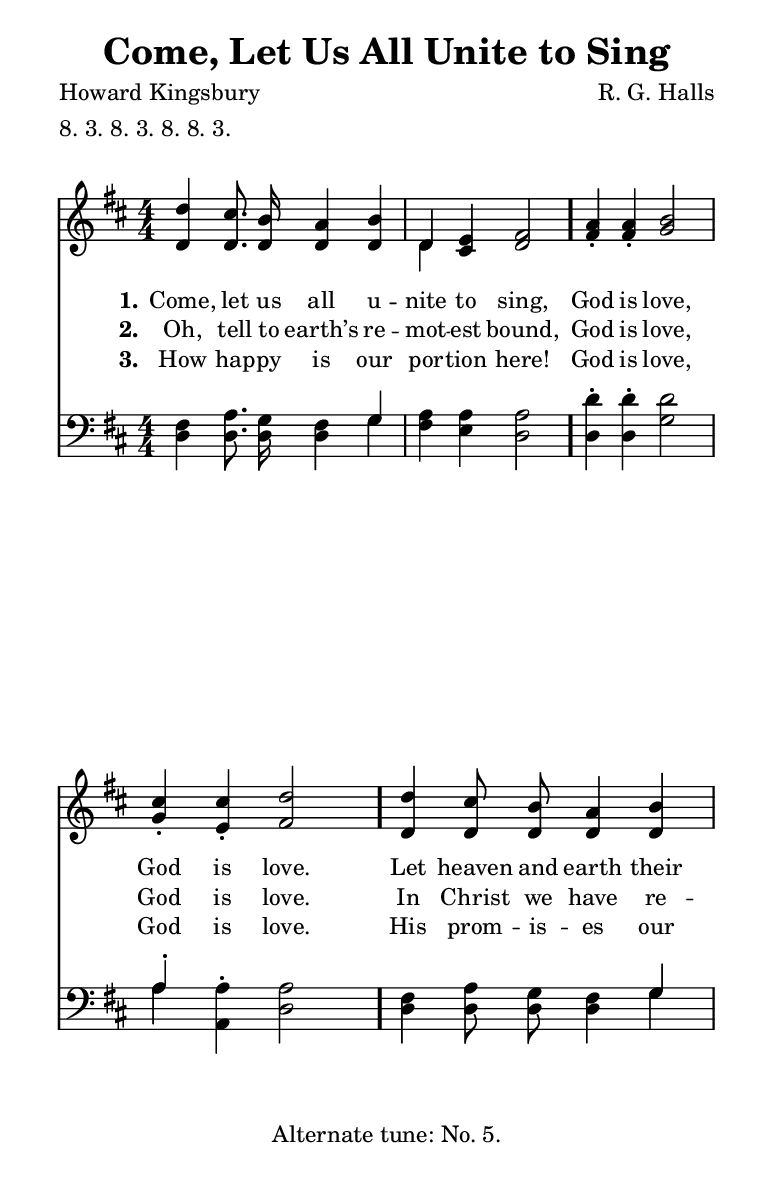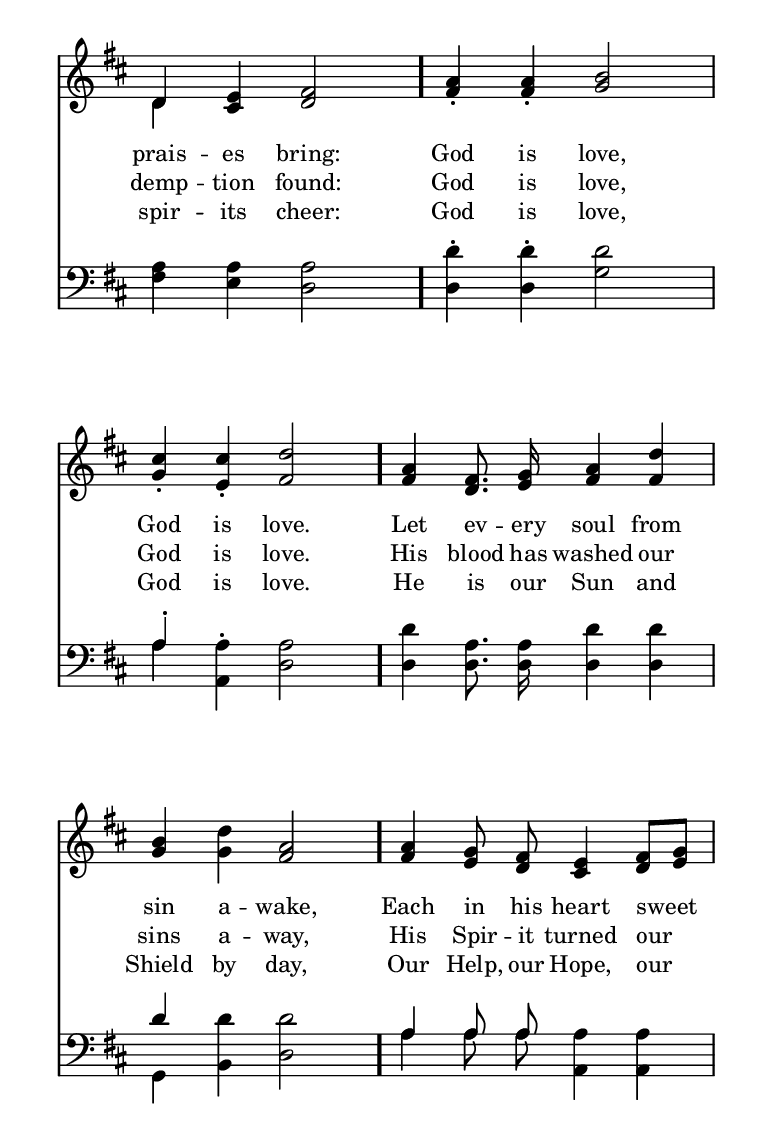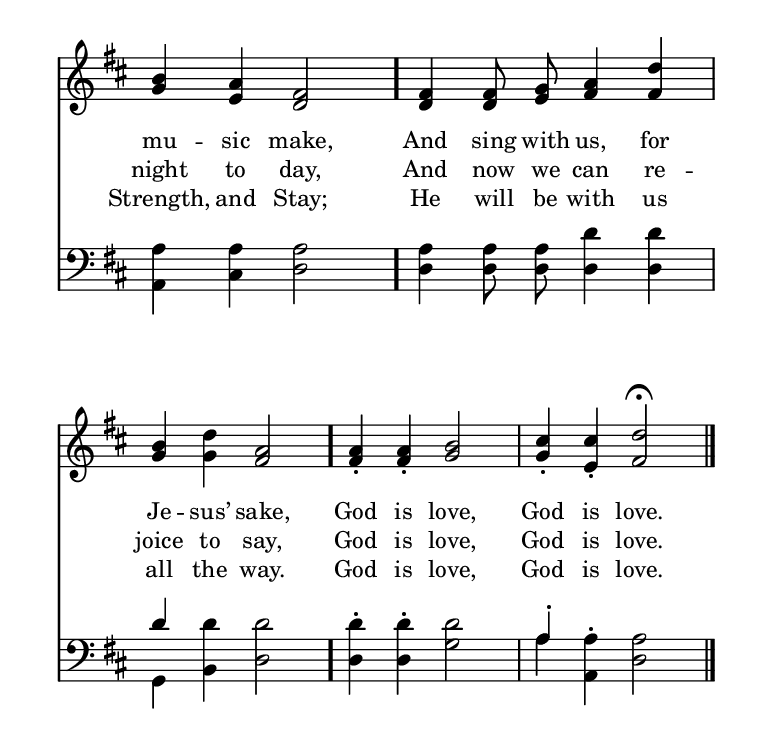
\include "common/global.ily"
\paper {
  \include "common/paper.ily"
  oddFooterMarkup = \markup { \fill-line { \on-the-fly \first-page "Alternate tune: No. 5." } }
}

\header{
  %gospel
  hymnnumber = "71"
  title = "Come, Let Us All Unite to Sing"
  tunename = "Christ for Me"
  meter = "8. 3. 8. 3. 8. 8. 3."
  poet = "Howard Kingsbury"
  composer = "R. G. Halls"
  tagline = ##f
}

% for fermata in MIDI
ta = { \tempo 4=90 }
tb = { \tempo 4=45 }

patternAA = { \ta c4 c8. c16 c4 c4      | c4 c4 c2 }
patternAB = { \ta c4 c8  c8  c4 c4      | c4 c4 c2 }
patternAC = { \ta c4 c8  c8  c4 c8[ c8] | c4 c4 c2 }

patternBA = { \ta c4 c4 c2 | c4 c4 c2 }
patternBB = { \ta c4 c4 c2 | c4 c4 \tb c2 \ta }

global = {
  \include "common/overrides.ily"
  \override Staff.TimeSignature.style = #'numbered
  \time 4/4
  \override Score.MetronomeMark.transparent = ##t % hide all fermata changes too
  \ta
  \key d \major
  \autoBeamOff
}

notesSoprano = {
\global
\relative c'' {

  \changePitch \patternAA { d cis b a b | d, e fis }
  \changePitch \patternBA { a a b | cis cis d }
  \changePitch \patternAB { d cis b a b | d, e fis }
  \changePitch \patternBA { a a b | cis cis d }

  \changePitch \patternAA { a fis g a d | b d a }
  \changePitch \patternAC { a g fis e fis g | b a fis }
  \changePitch \patternAB { fis fis g a d | b d a }
  \changePitch \patternBA { a a b | cis cis d \fermata }

  \bar "|."

}
}

notesAlto = {
\global
\relative e' {

  \changePitch \patternAA { d d d d d | d cis d }
  \changePitch \patternBA { fis_. fis_. g | g_. e_. fis }
  \changePitch \patternAB { d d d d d | d cis d }
  \changePitch \patternBA { fis_. fis_. g | g_. e_. fis }

  \changePitch \patternAA { fis d e fis fis | g g fis }
  \changePitch \patternAC { fis e d cis d e | g e d }
  \changePitch \patternAB { d d e fis fis | g g fis }
  \changePitch \patternBA { fis_. fis_. g | g_. e_. fis }

}
}

notesTenor = {
\global
\relative a {

  \changePitch \patternAA { fis a g fis g | a a a }
  \changePitch \patternBA { d^. d^. d | a^. a^. a }
  \changePitch \patternAB { fis a g fis g | a a a }
  \changePitch \patternBA { d^. d^. d | a^. a^. a }

  \changePitch \patternAA { d a a d d | d d d }
  \changePitch \patternAB { a a a a a | a a a }
  \changePitch \patternAB { a a a d d | d d d }
  \changePitch \patternBA { d^. d^. d | a^. a^. a }

}
}

notesBass = {
\global
\relative f {

  \changePitch \patternAA { d d d d g | fis e d }
  \changePitch \patternBA { d d g | a a, d }
  \changePitch \patternAB { d d d d g | fis e d }
  \changePitch \patternBA { d d g | a a, d }

  \changePitch \patternAA { d d d d d | g, b d }
  \changePitch \patternAB { a' a a a, a | a cis d }
  \changePitch \patternAB { d d d d d | g, b d }
  \changePitch \patternBA { d d g | a a, d }

}
}

wordsA = \lyricmode {
\set stanza = "1."

Come, let us all u -- nite to sing, \bar "."
God is love, God is love. \bar "." \eogbreak
Let heaven and earth their prais -- es bring: \bar "."
God is love, God is love. \bar "." \eogbreak
Let ev -- ery soul from sin a -- wake, \bar "."
Each in his heart sweet mu -- sic make, \bar "."
And sing with us, for Je -- sus’ sake, \bar "."
God is love, God is love. \bar "."

}

wordsB = \lyricmode {
\set stanza = "2."

Oh, tell to earth’s re -- mot -- est bound,
God is love, God is love.
In Christ we have re -- demp -- tion found:
God is love, God is love.
His blood has washed our sins a -- way,
His Spir -- it turned our night to day,
And now we can re -- joice to say,
God is love, God is love.

}

wordsC = \lyricmode {
\set stanza = "3."

How hap -- py is our por -- tion here!
God is love, God is love.
His prom -- is -- es our spir -- its cheer:
God is love, God is love.
He is our Sun and Shield by day,
Our Help, our Hope, our Strength, and Stay;
He will be with us all the way.
God is love, God is love.

}

\score {
  \context ChoirStaff <<
    \context Staff = upper <<
      \set Staff.autoBeaming = ##f
      \set ChoirStaff.systemStartDelimiter = #'SystemStartBar
      \set ChoirStaff.printPartCombineTexts = ##f
      \partcombine #'(2 . 9) \notesSoprano \notesAlto
      \context NullVoice = sopranos { \voiceOne << \notesSoprano >> }
      \context NullVoice = altos { \voiceTwo << \notesAlto >> }
      \context Lyrics = one   \lyricsto sopranos \wordsA
      \context Lyrics = two   \lyricsto sopranos \wordsB
      \context Lyrics = three \lyricsto sopranos \wordsC
    >>
    \context Staff = men <<
      \set Staff.autoBeaming = ##f
      \clef bass
      \set ChoirStaff.printPartCombineTexts = ##f
      \partcombine #'(2 . 9) \notesTenor \notesBass
      \context NullVoice = tenors { \voiceOne << \notesTenor >> }
      \context NullVoice = basses { \voiceTwo << \notesBass >> }
    >>
  >>
  \layout {
    \include "common/layout.ily"
  }
  \midi{
    \include "common/midi.ily"
  }
}

\version "2.19.49"  % necessary for upgrading to future LilyPond versions.

% vi:set et ts=2 sw=2 ai nocindent syntax=lilypond:
